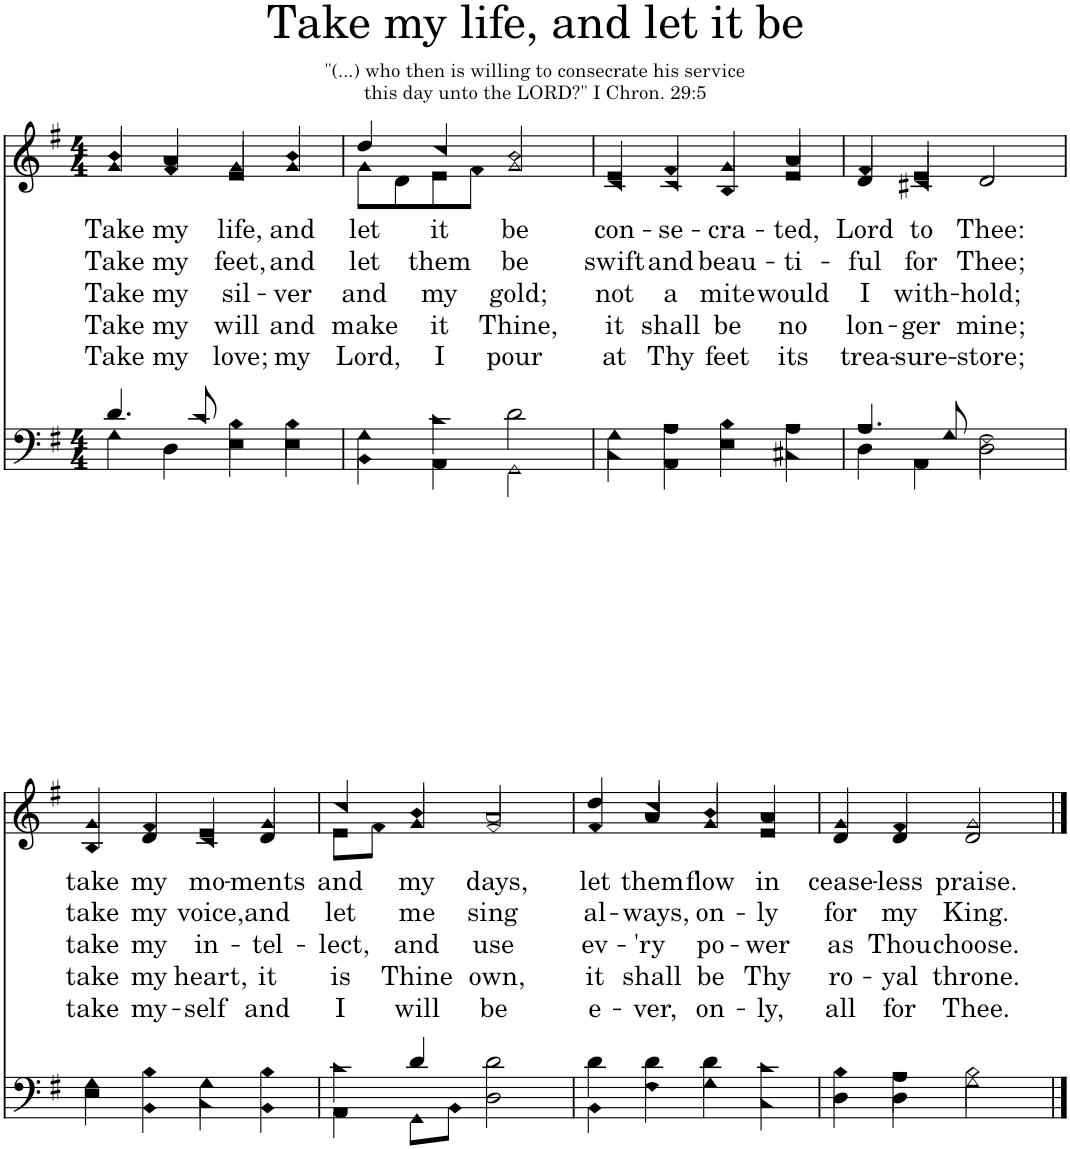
**kern	**kern	**text	**text	**text	**text	**text
*part2	*part1	*part1	*part1	*part1	*part1	*part1
*staff2	*staff1	*staff1	*staff1	*staff1	*staff1	*staff1
*I"Men	*I"Women	*	*	*	*	*
*clefF4	*clefG2	*	*	*	*	*
*k[f#]	*k[f#]	*	*	*	*	*
*M4/4	*M4/4	*	*	*	*	*
=1	=1	=1	=1	=1	=1	=1
*^	*	*	*	*	*	*
!	!	!	!LO:LY:b	!LO:LY:b	!LO:LY:b	!LO:LY:b	!LO:LY:b
*	*	*^	*	*	*	*	*
4.d/	4G\	4b/	4g/	Take	Take	Take	Take	Take
!	!	!	!	!LO:LY:b	!LO:LY:b	!LO:LY:b	!LO:LY:b	!LO:LY:b
.	4D\	4a/	4f#/	my	my	my	my	my
8c/	.	.	.	.	.	.	.	.
!	!	!	!	!LO:LY:b	!LO:LY:b	!LO:LY:b	!LO:LY:b	!LO:LY:b
4B\	4E\	4g/	4e/	life,	feet,	sil-	will	love;
!	!	!	!	!LO:LY:b	!LO:LY:b	!LO:LY:b	!LO:LY:b	!LO:LY:b
4B\	4E\	4b/	4g/	and	and	-ver	and	my
=2	=2	=2	=2	=2	=2	=2	=2	=2
!	!	!	!	!LO:LY:b	!LO:LY:b	!LO:LY:b	!LO:LY:b	!LO:LY:b
4G\	4BB\	4dd/	8g\L	let	let	and	make	Lord,
.	.	.	8d\	.	.	.	.	.
!	!	!	!	!LO:LY:b	!LO:LY:b	!LO:LY:b	!LO:LY:b	!LO:LY:b
4c\	4AA\	4cc/	8e\	it	them	my	it	I
.	.	.	8f#\J	.	.	.	.	.
!	!	!	!	!LO:LY:b	!LO:LY:b	!LO:LY:b	!LO:LY:b	!LO:LY:b
2d\	2GG\	2b/	2g/	be	be	gold;	Thine,	pour
=3	=3	=3	=3	=3	=3	=3	=3	=3
!	!	!	!	!LO:LY:b	!LO:LY:b	!LO:LY:b	!LO:LY:b	!LO:LY:b
4G\	4C\	4e/	4c/	con-	swift	not	it	at
!	!	!	!	!LO:LY:b	!LO:LY:b	!LO:LY:b	!LO:LY:b	!LO:LY:b
4A\	4AA\	4f#/	4c/	-se-	and	a	shall	Thy
!	!	!	!	!LO:LY:b	!LO:LY:b	!LO:LY:b	!LO:LY:b	!LO:LY:b
4B\	4E\	4g/	4B/	-cra-	beau-	mite	be	feet
!	!	!	!	!LO:LY:b	!LO:LY:b	!LO:LY:b	!LO:LY:b	!LO:LY:b
4A\	4C#X\	4a/	4e/	-ted,	-ti-	would	no	its
=4	=4	=4	=4	=4	=4	=4	=4	=4
!	!	!	!	!LO:LY:b	!LO:LY:b	!LO:LY:b	!LO:LY:b	!LO:LY:b
4.A/	4D\	4f#/	4d/	Lord	-ful	I	lon-	trea-
!	!	!	!	!LO:LY:b	!LO:LY:b	!LO:LY:b	!LO:LY:b	!LO:LY:b
.	4AA\	4e/	4c#X/	to	for	with-	-ger	-sure-
8G/	.	.	.	.	.	.	.	.
!	!	!	!	!LO:LY:b	!LO:LY:b	!LO:LY:b	!LO:LY:b	!LO:LY:b
2F#\	2D\	2d/	2d	Thee:	Thee;	-hold;	mine;	-store;
!!LO:LB:g=z	!!
=5	=5	=5	=5	=5	=5	=5	=5	=5
!	!	!	!	!LO:LY:b	!LO:LY:b	!LO:LY:b	!LO:LY:b	!LO:LY:b
4G\	4E\	4g/	4B/	take	take	take	take	take
!	!	!	!	!LO:LY:b	!LO:LY:b	!LO:LY:b	!LO:LY:b	!LO:LY:b
4B\	4BB\	4f#/	4d/	my	my	my	my	my-
!	!	!	!	!LO:LY:b	!LO:LY:b	!LO:LY:b	!LO:LY:b	!LO:LY:b
4G\	4C\	4e/	4c/	mo-	voice,	in-	heart,	-self
!	!	!	!	!LO:LY:b	!LO:LY:b	!LO:LY:b	!LO:LY:b	!LO:LY:b
4B\	4BB\	4g/	4d/	-ments	and	-tel-	it	and
=6	=6	=6	=6	=6	=6	=6	=6	=6
!	!	!	!	!LO:LY:b	!LO:LY:b	!LO:LY:b	!LO:LY:b	!LO:LY:b
4c\	4AA\	4cc/	8e\L	and	let	-lect,	is	I
.	.	.	8f#\J	.	.	.	.	.
!	!	!	!	!LO:LY:b	!LO:LY:b	!LO:LY:b	!LO:LY:b	!LO:LY:b
4d/	8GG\L	4b/	4g/	my	me	and	Thine	will
.	8BB\J	.	.	.	.	.	.	.
!	!	!	!	!LO:LY:b	!LO:LY:b	!LO:LY:b	!LO:LY:b	!LO:LY:b
2d\	2D\	2a/	2f#/	days,	sing	use	own,	be
=7	=7	=7	=7	=7	=7	=7	=7	=7
!	!	!	!	!LO:LY:b	!LO:LY:b	!LO:LY:b	!LO:LY:b	!LO:LY:b
4d\	4BB\	4dd/	4f#/	let	al-	ev-	it	e-
!	!	!	!	!LO:LY:b	!LO:LY:b	!LO:LY:b	!LO:LY:b	!LO:LY:b
4d\	4F#\	4cc/	4a/	them	-ways,	-'ry	shall	-ver,
!	!	!	!	!LO:LY:b	!LO:LY:b	!LO:LY:b	!LO:LY:b	!LO:LY:b
4d\	4G\	4b/	4g/	flow	on-	po-	be	on-
!	!	!	!	!LO:LY:b	!LO:LY:b	!LO:LY:b	!LO:LY:b	!LO:LY:b
4c\	4C\	4a/	4e/	in	-ly	-wer	Thy	-ly,
=8	=8	=8	=8	=8	=8	=8	=8	=8
!	!	!	!	!LO:LY:b	!LO:LY:b	!LO:LY:b	!LO:LY:b	!LO:LY:b
4B\	4D\	4g/	4d/	cease-	for	as	ro-	all
!	!	!	!	!LO:LY:b	!LO:LY:b	!LO:LY:b	!LO:LY:b	!LO:LY:b
4A\	4D\	4f#/	4d/	-less	my	Thou	-yal	for
!	!	!	!	!LO:LY:b	!LO:LY:b	!LO:LY:b	!LO:LY:b	!LO:LY:b
2B\	2G\	2g/	2d/	praise.	King.	choose.	throne.	Thee.
*v	*v	*	*	*	*	*	*	*
*	*v	*v	*	*	*	*	*
==	==	==	==	==	==	==
*-	*-	*-	*-	*-	*-	*-
